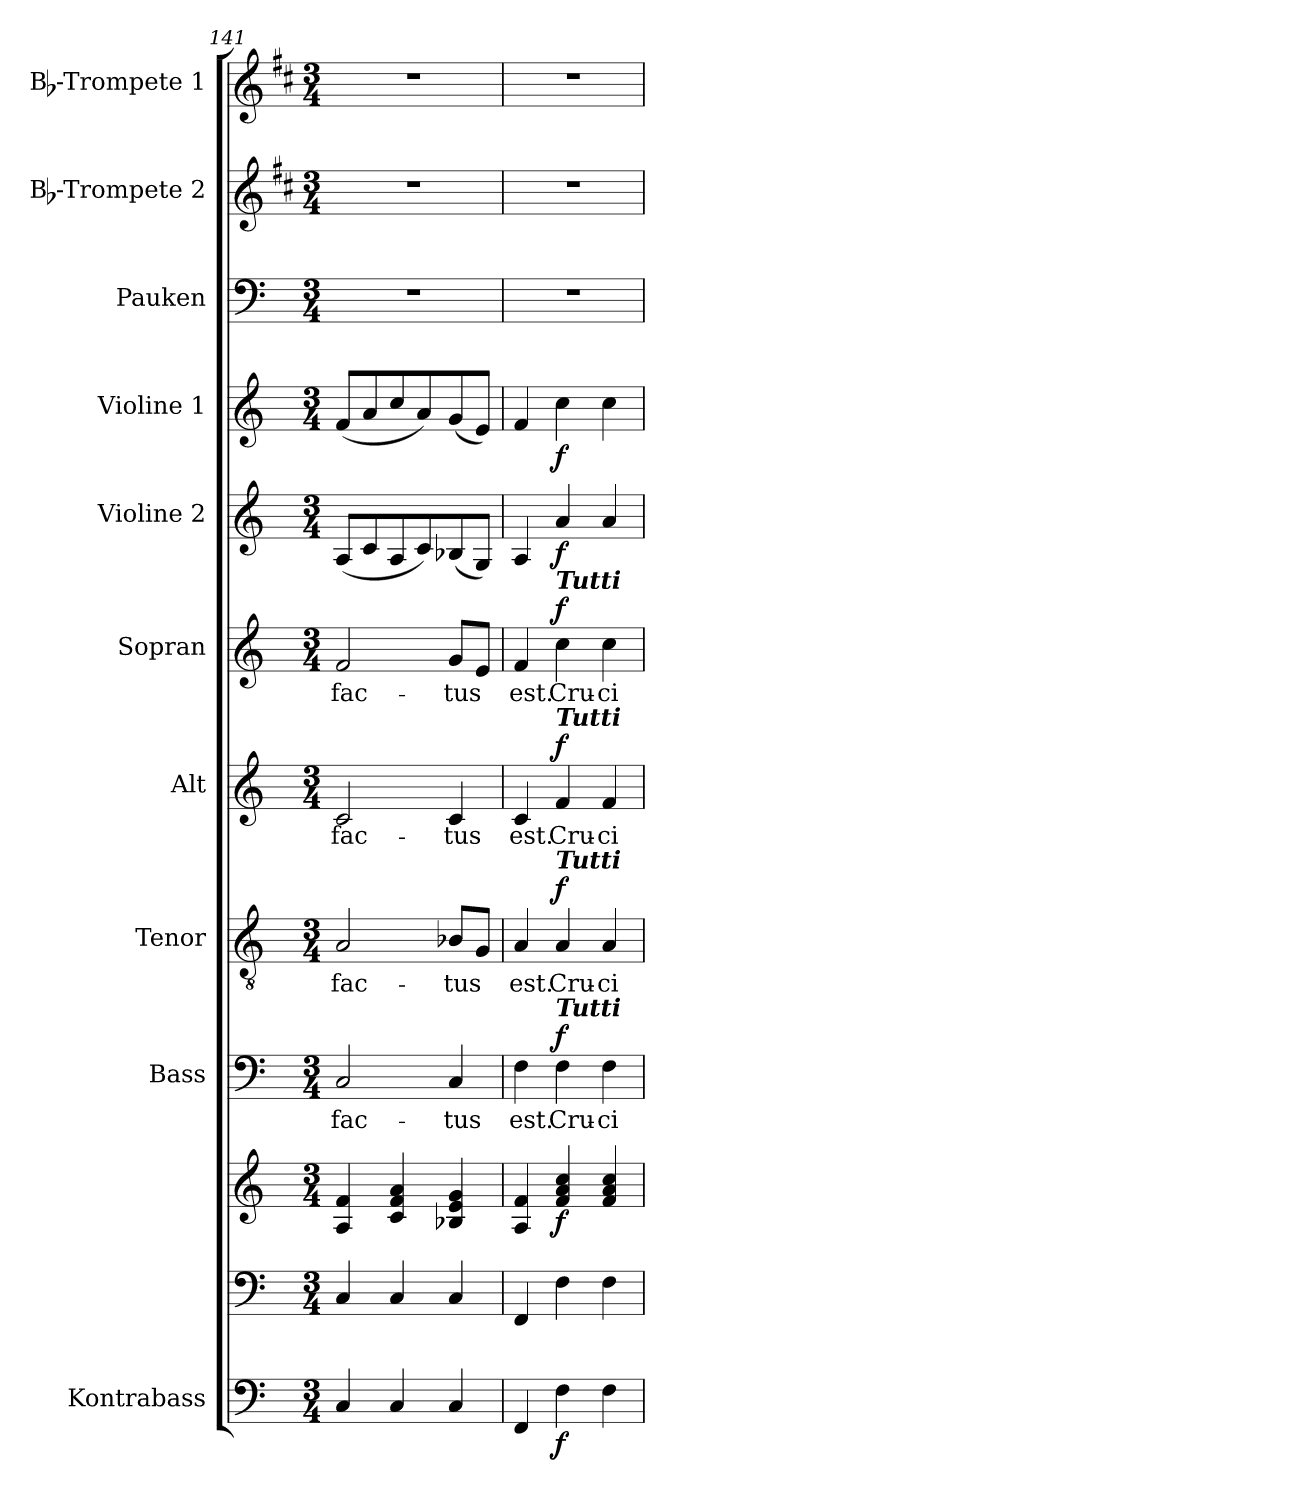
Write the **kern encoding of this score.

**kern	**dynam	**kern	**kern	**dynam	**kern	**text	**dynam	**kern	**text	**dynam	**kern	**text	**dynam	**kern	**text	**dynam	**kern	**dynam	**kern	**dynam	**kern	**kern	**kern
*part11	*part11	*part10	*part10	*part10	*part9	*part9	*part9	*part8	*part8	*part8	*part7	*part7	*part7	*part6	*part6	*part6	*part5	*part5	*part4	*part4	*part3	*part2	*part1
*staff12	*staff12	*staff11	*staff10	*staff10/11	*staff9	*staff9	*staff9	*staff8	*staff8	*staff8	*staff7	*staff7	*staff7	*staff6	*staff6	*staff6	*staff5	*staff5	*staff4	*staff4	*staff3	*staff2	*staff1
*I"Kontrabass	*	*	*	*	*I"Bass	*	*	*I"Tenor	*	*	*I"Alt	*	*	*I"Sopran	*	*	*I"Violine 2	*	*I"Violine 1	*	*I"Pauken	*I"Bb-Trompete 2	*I"Bb-Trompete 1
*I'Kb.	*	*	*	*	*I'B.	*	*	*I'T.	*	*	*I'A.	*	*	*I'S.	*	*	*I'Vl. 2	*	*I'Vl. 1	*	*I'Pk.	*I'Bb Trp. 2	*I'Bb Trp. 1
*clefF4	*	*clefF4	*clefG2	*	*clefF4	*	*	*clefGv2	*	*	*clefG2	*	*	*clefG2	*	*	*clefG2	*	*clefG2	*	*clefF4	*clefG2	*clefG2
*ITrd7c12	*	*	*	*	*	*	*	*	*	*	*	*	*	*	*	*	*	*	*	*	*	*ITrd1c2	*ITrd1c2
*k[]	*	*k[]	*k[]	*	*k[]	*	*	*k[]	*	*	*k[]	*	*	*k[]	*	*	*k[]	*	*k[]	*	*k[]	*k[]	*k[]
*C:	*	*C:	*C:	*	*C:	*	*	*C:	*	*	*C:	*	*	*C:	*	*	*C:	*	*C:	*	*C:	*C:	*C:
*M3/4	*	*M3/4	*M3/4	*	*M3/4	*	*	*M3/4	*	*	*M3/4	*	*	*M3/4	*	*	*M3/4	*	*M3/4	*	*M3/4	*M3/4	*M3/4
=141	=141	=141	=141	=141	=141	=141	=141	=141	=141	=141	=141	=141	=141	=141	=141	=141	=141	=141	=141	=141	=141	=141	=141
!	!	!	!	!	!	!LO:LY:b	!	!	!LO:LY:b	!	!	!LO:LY:b	!	!	!LO:LY:b	!	!	!	!	!	!	!	!
4CC/	.	4C/	4A/ 4f/	.	2C/	fac-	.	2A/	fac-	.	2c/	fac-	.	2f/	fac-	.	(<8A/L	.	(<8f/L	.	2.r	2.r	2.r
.	.	.	.	.	.	.	.	.	.	.	.	.	.	.	.	.	8c/	.	8a/	.	.	.	.
4CC/	.	4C/	4c/ 4f/ 4a/	.	.	.	.	.	.	.	.	.	.	.	.	.	8A/	.	8cc/	.	.	.	.
.	.	.	.	.	.	.	.	.	.	.	.	.	.	.	.	.	8c/)	.	8a/)	.	.	.	.
!	!	!	!	!	!	!LO:LY:b	!	!	!LO:LY:b	!	!	!LO:LY:b	!	!	!LO:LY:b	!	!	!	!	!	!	!	!
4CC/	.	4C/	4B-X/ 4e/ 4g/	.	4C/	-tus	.	8B-X/L	-tus	.	4c/	-tus	.	8g/L	-tus	.	(<8B-X/	.	(<8g/	.	.	.	.
.	.	.	.	.	.	.	.	8G/J	.	.	.	.	.	8e/J	.	.	8G/J)	.	8e/J)	.	.	.	.
=142	=142	=142	=142	=142	=142	=142	=142	=142	=142	=142	=142	=142	=142	=142	=142	=142	=142	=142	=142	=142	=142	=142	=142
!	!	!	!	!	!	!LO:LY:b	!	!	!LO:LY:b	!	!	!LO:LY:b	!	!	!LO:LY:b	!	!	!	!	!	!	!	!
4FFF/	.	4FF/	4A/ 4f/	.	4F\	est.	.	4A/	est.	.	4c/	est.	.	4f/	est.	.	4A/	.	4f/	.	2.r	2.r	2.r
!	!	!	!	!	!	!	!	!	!	!	!	!	!	!LO:TX:a:Bi:t=Tutti	!	!	!	!	!	!	!	!	!
!	!	!	!	!	!	!	!	!	!	!	!LO:TX:a:Bi:t=Tutti	!	!	!	!	!	!	!	!	!	!	!	!
!	!	!	!	!	!	!	!	!LO:TX:a:Bi:t=Tutti	!	!	!	!	!	!	!	!	!	!	!	!	!	!	!
!	!	!	!	!	!LO:TX:a:Bi:t=Tutti	!	!	!	!	!	!	!	!	!	!	!	!	!	!	!	!	!	!
!	!LO:DY:b	!	!	!LO:DY:b	!	!LO:LY:b	!LO:DY:a	!	!LO:LY:b	!LO:DY:a	!	!LO:LY:b	!LO:DY:a	!	!LO:LY:b	!LO:DY:a	!	!LO:DY:b	!	!LO:DY:b	!	!	!
4FF\	f	4F\	4f/ 4a/ 4cc/	f	4F\	Cru-	f	4A/	Cru-	f	4f/	Cru-	f	4cc\	Cru-	f	4a/	f	4cc\	f	.	.	.
!	!	!	!	!	!	!LO:LY:b	!	!	!LO:LY:b	!	!	!LO:LY:b	!	!	!LO:LY:b	!	!	!	!	!	!	!	!
4FF\	.	4F\	4f/ 4a/ 4cc/	.	4F\	-ci-	.	4A/	-ci-	.	4f/	-ci-	.	4cc\	-ci-	.	4a/	.	4cc\	.	.	.	.
=	=	=	=	=	=	=	=	=	=	=	=	=	=	=	=	=	=	=	=	=	=	=	=
*-	*-	*-	*-	*-	*-	*-	*-	*-	*-	*-	*-	*-	*-	*-	*-	*-	*-	*-	*-	*-	*-	*-	*-
